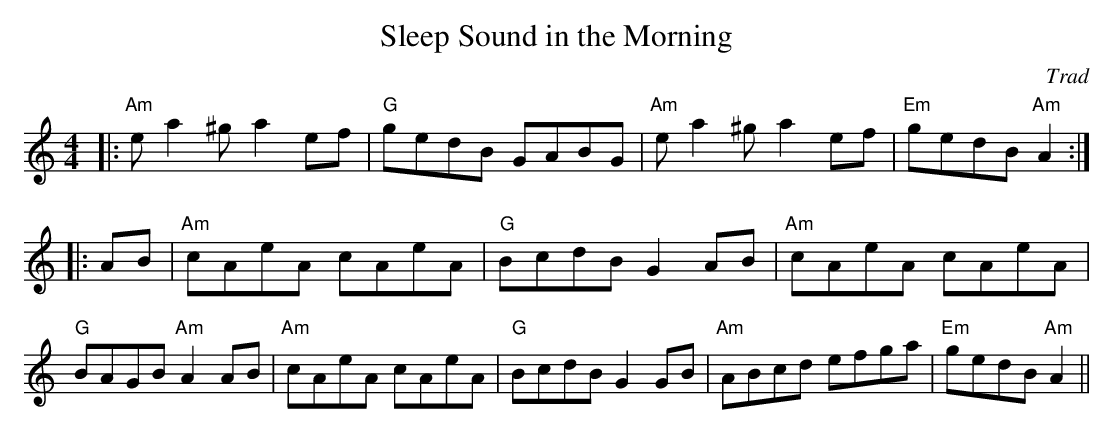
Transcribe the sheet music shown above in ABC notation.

X:1
T:Sleep Sound in the Morning
C:Trad
M:4/4
L:1/8
E:14
K:Am
|:"Am"e a2 ^g a2 ef|"G"gedB GABG|"Am"e a2 ^g a2 ef|"Em"gedB "Am"A2:|*
E:12
|:AB|"Am"cAeA cAeA|"G"BcdB G2AB|"Am"cAeA cAeA|"G"BAGB "Am"A2AB|\
"Am"cAeA cAeA|"G"BcdB G2GB|"Am"ABcd efga|"Em"gedB "Am"A2||**
